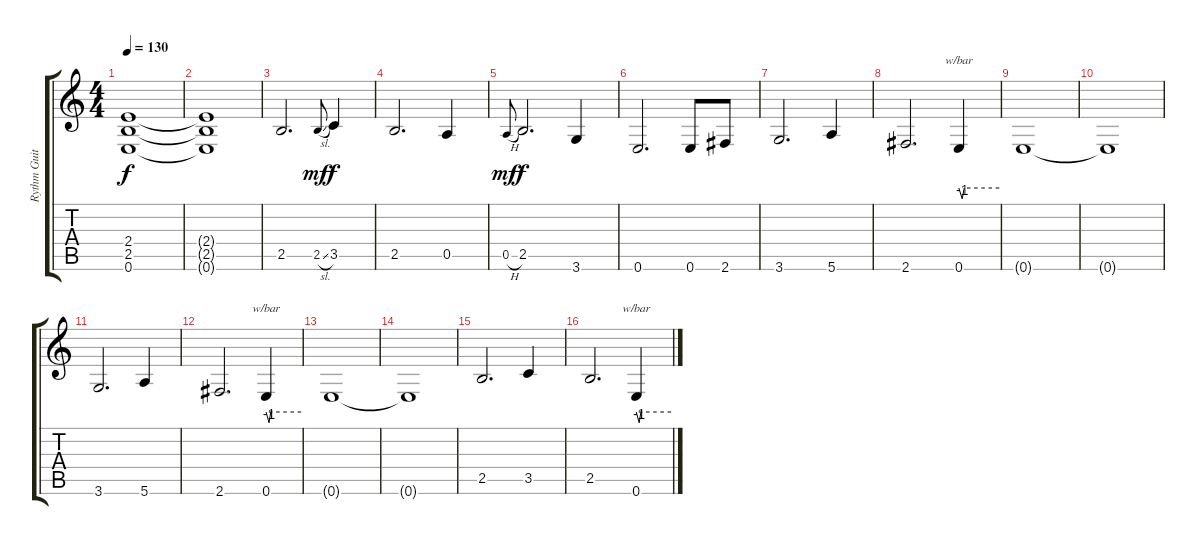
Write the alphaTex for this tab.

\track ("Rythm Guitar" "Rythm Guit") {instrument distortionguitar}
\staff {score tabs}
\tuning (E4 B3 G3 D3 A2 E2) {hide}
\ts (4 4)
\tempo 130
\clef g2
\ks c
(2.4{t} 2.5{t} 0.6{t}).1{dy f} |
(2.4{t} 2.5{t} 0.6{t}).1 |
2.5.2{d volume 13 balance 13 instrument overdrivenguitar} 2.5{sl}.8{gr onbeat dy mf} 3.5.4{dy f} |
2.5.2{d} 0.5.4 |
0.5{h}.8{gr onbeat dy mf} 2.5.2{d dy f} 3.6.4 |
0.6.2{d} 0.6.8 2.6.8 |
3.6.2{d} 5.6.4 |
2.6.2{d} 0.6.4{tbe (custom default 0 0 5 -4 8 0 60 0)} |
0.6{t}.1 |
0.6{t}.1 |
3.6.2{d} 5.6.4 |
2.6.2{d} 0.6.4{tbe (custom default 0 0 5 -4 8 0 60 0)} |
0.6{t}.1 |
0.6{t}.1 |
2.5.2{d} 3.5.4 |
2.5.2{d} 0.6.4{tbe (custom default 0 0 5 -4 8 0 60 0)}
